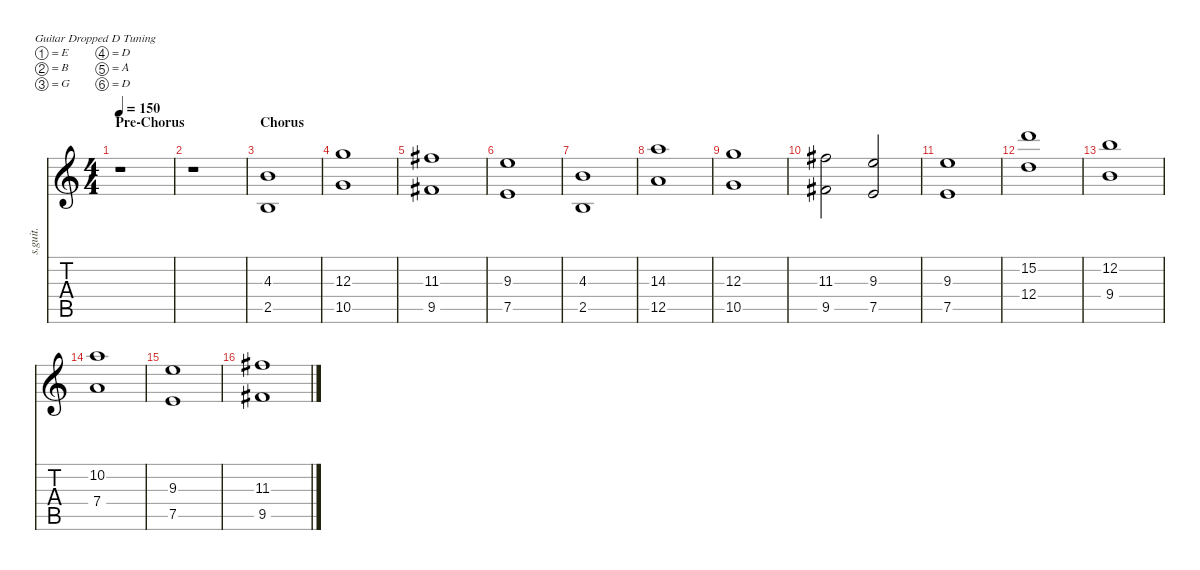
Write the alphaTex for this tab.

\defaultSystemsLayout 4
\hideDynamics
\bracketExtendMode nobrackets
\track ("Choir" "s.guit.") {instrument choiraahs}
\staff {score tabs}
\tuning (E4 B3 G3 D3 A2 D2)
\displaytranspose 12
\ts (4 4)
\section ("" "Pre-Chorus")
\tempo 150
\clef g2
\ks c
r.1{dy f} |
r.1 |
\section ("" "Chorus")
(4.3 2.5).1{lyrics (0 "") lyrics (1 "") lyrics (2 "") lyrics (3 "") lyrics (4 "")} |
(12.3 10.5).1{lyrics (0 "") lyrics (1 "") lyrics (2 "") lyrics (3 "") lyrics (4 "")} |
(11.3{acc #} 9.5{acc #}).1{lyrics (0 "") lyrics (1 "") lyrics (2 "") lyrics (3 "") lyrics (4 "")} |
(9.3 7.5).1{lyrics (0 "") lyrics (1 "") lyrics (2 "") lyrics (3 "") lyrics (4 "")} |
(4.3 2.5).1{lyrics (0 "") lyrics (1 "") lyrics (2 "") lyrics (3 "") lyrics (4 "")} |
(14.3 12.5).1{lyrics (0 "") lyrics (1 "") lyrics (2 "") lyrics (3 "") lyrics (4 "")} |
(12.3 10.5).1{lyrics (0 "") lyrics (1 "") lyrics (2 "") lyrics (3 "") lyrics (4 "")} |
(11.3{acc #} 9.5{acc #}).2{lyrics (0 "") lyrics (1 "") lyrics (2 "") lyrics (3 "") lyrics (4 "")} (9.3 7.5).2{lyrics (0 "") lyrics (1 "") lyrics (2 "") lyrics (3 "") lyrics (4 "")} |
(9.3 7.5).1{lyrics (0 "") lyrics (1 "") lyrics (2 "") lyrics (3 "") lyrics (4 "")} |
(15.2 12.4).1{lyrics (0 "") lyrics (1 "") lyrics (2 "") lyrics (3 "") lyrics (4 "")} |
(12.2 9.4).1{lyrics (0 "") lyrics (1 "") lyrics (2 "") lyrics (3 "") lyrics (4 "")} |
(10.2 7.4).1{lyrics (0 "") lyrics (1 "") lyrics (2 "") lyrics (3 "") lyrics (4 "")} |
(9.3 7.5).1{lyrics (0 "") lyrics (1 "") lyrics (2 "") lyrics (3 "") lyrics (4 "")} |
(11.3{acc #} 9.5{acc #}).1{lyrics (0 "") lyrics (1 "") lyrics (2 "") lyrics (3 "") lyrics (4 "")}
